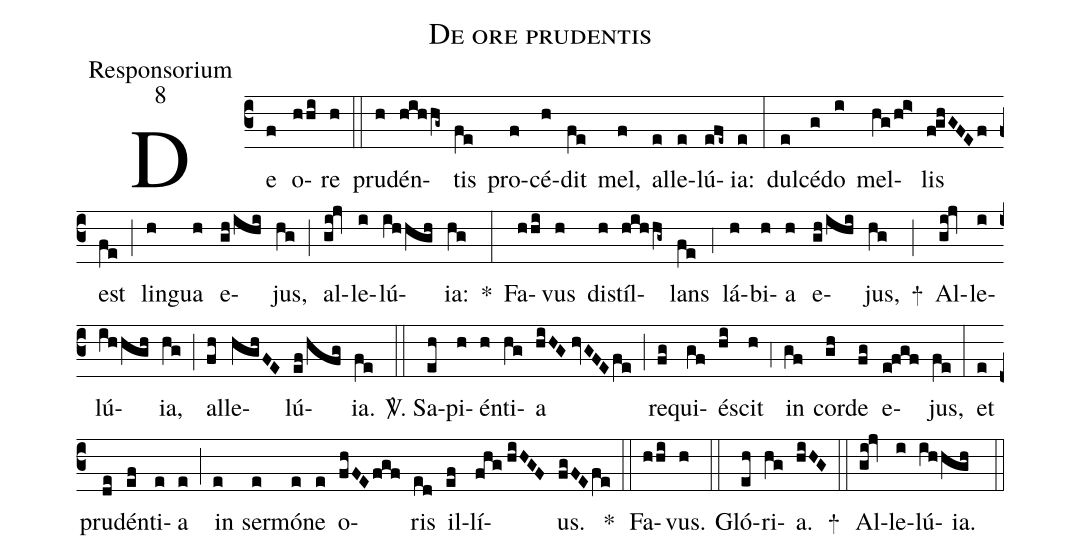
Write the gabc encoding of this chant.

name:De ore prudentis;
office-part:Responsorium;
mode:8;
%%
(c3) De(f) o(hhi)re(h) (::)
pru(h)dén(hihhg~)tis(fe) pro(f)cé(h)dit(fe) mel,(f) al(e)le(e)lú(efe~)ia:(e) (:)
dul(e)cé(g)do(i) mel(hg/hi>)lis(f!ghGFEf) est(fe) (;) lin(h)gua(h) e(gh/ihi)jus,(hg) (;) al(gi!jv)le(i)lú(ihhgh)ia:(hg) *(:) Fa(hhi)vus(h) di(h)stíl(hihhg~)lans(fe) (,4) lá(h)bi(h)a(h) e(gh/ihi)jus,(hg) +(;) Al(gi!jv)le(i)lú(ihhgh)ia,(hg) (;) al(fh)le(hghFE)lú(ef/hfg)ia.(fe) (::)

<sp>V/</sp>. Sa(eh)pi(h)én(h)ti(hg)a(hiHG//hvGFE/fe) (;) re(fg)qui(gf)é(hi)scit(h) (,4) in(gf) cor(gh)de(fg) e(e!fgf)jus,(fe) (:)
et(e) pru(de)dén(ef)ti(e)a(e) (;) in(e) ser(e)mó(e)ne(e) o(fhFEfgf)ris(ed) il(ef)lí(fhg//hiHGF)us.(fgFEfe) *(::) Fa(hhi)vus.(h) (::)

Gló(eh)ri(hg)a.(hiHG) +(::) Al(gi!jv)le(i)lú(ihhgh)ia.() (::)
